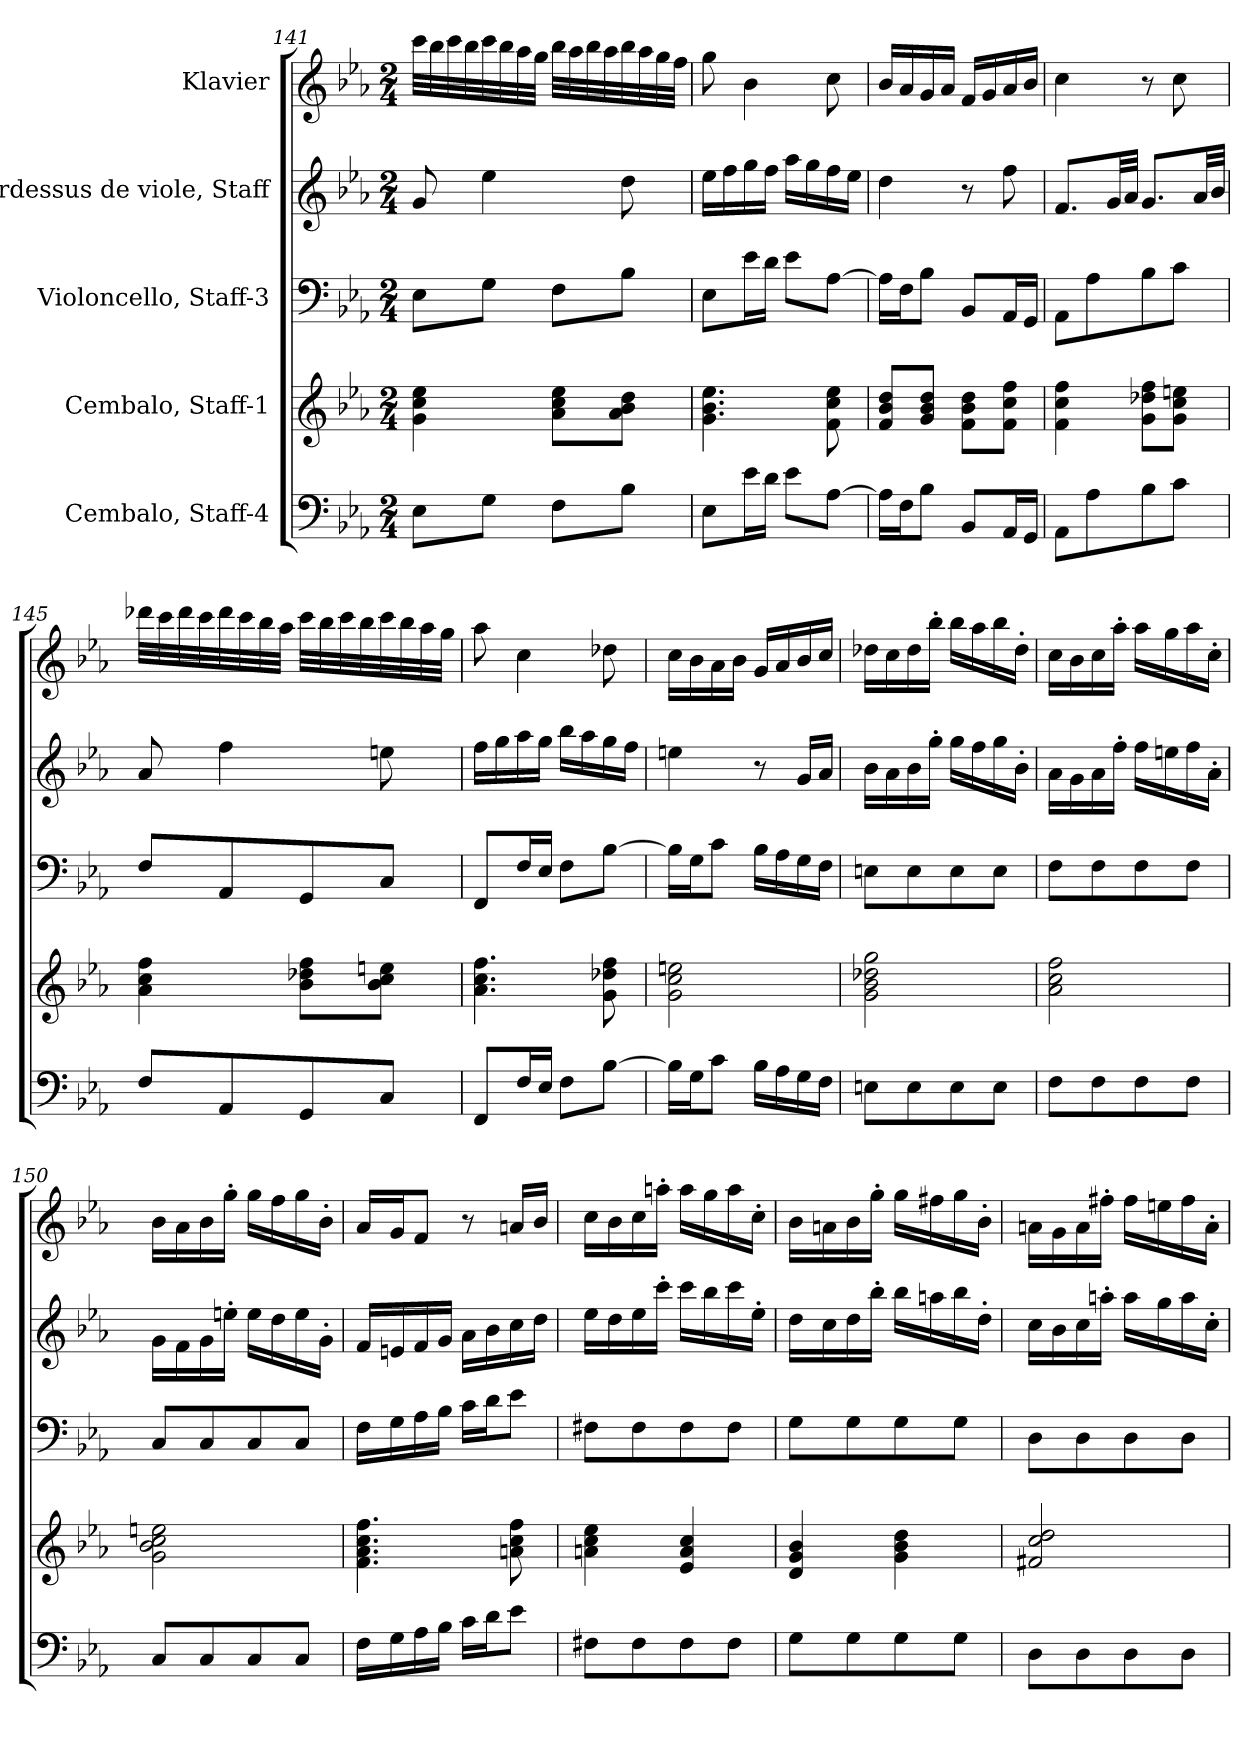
**kern	**kern	**kern	**kern	**kern
*part5	*part4	*part3	*part2	*part1
*staff5	*staff4	*staff3	*staff2	*staff1
*I"Cembalo, Staff-4	*I"Cembalo, Staff-1	*I"Violoncello, Staff-3	*I"Pardessus de viole, Staff	*I"Klavier
*clefF4	*clefG2	*clefF4	*clefG2	*clefG2
*ITrd7c12	*	*	*	*
*k[b-e-a-]	*k[b-e-a-]	*k[b-e-a-]	*k[b-e-a-]	*k[b-e-a-]
*M2/4	*M2/4	*M2/4	*M2/4	*M2/4
=141	=141	=141	=141	=141
8EE-\L	4g\ 4cc\ 4ee-\	8E-\L	8g/	32ccc\LLL
.	.	.	.	32bb-\
.	.	.	.	32ccc\
.	.	.	.	32bb-\
8GG\J	.	8G\J	4ee-\	32ccc\
.	.	.	.	32bb-\
.	.	.	.	32aa-\
.	.	.	.	32gg\JJJ
8FF\L	8a-\ 8cc\ 8ee-\L	8F\L	.	32bb-\LLL
.	.	.	.	32aa-\
.	.	.	.	32bb-\
.	.	.	.	32aa-\
8BB-\J	8a-\ 8b-\ 8dd\J	8B-\J	8dd\	32bb-\
.	.	.	.	32aa-\
.	.	.	.	32gg\
.	.	.	.	32ff\JJJ
=142	=142	=142	=142	=142
8EE-\L	4.g\ 4.b-\ 4.ee-\	8E-\L	16ee-\LL	8gg\
.	.	.	16ff\	.
16E-\L	.	16e-\L	16gg\	4b-\
16D\JJ	.	16d\JJ	16ff\JJ	.
8E-\L	.	8e-\L	16aa-\LL	.
.	.	.	16gg\	.
[8AA-\J	8f\ 8cc\ 8ee-\	[8A-\J	16ff\	8cc\
.	.	.	16ee-\JJ	.
!!LO:LB:g=z
=143	=143	=143	=143	=143
16AA-\LL]	8f/ 8b-/ 8dd/L	16A-\LL]	4dd\	16b-/LL
16FF\J	.	16F\J	.	16a-/
8BB-\J	8g/ 8b-/ 8dd/J	8B-\J	.	16g/
.	.	.	.	16a-/JJ
8BBB-/L	8f\ 8b-\ 8dd\L	8BB-/L	8r	16f/LL
.	.	.	.	16g/
16AAA-/L	8f\ 8cc\ 8ff\J	16AA-/L	8ff\	16a-/
16GGG/JJ	.	16GG/JJ	.	16b-/JJ
=144	=144	=144	=144	=144
8AAA-\L	4f\ 4cc\ 4ff\	8AA-\L	8.f/L	4cc\
8AA-\	.	8A-\	.	.
.	.	.	32g/LL	.
.	.	.	32a-/JJJ	.
8BB-\	8g\ 8dd-X\ 8ff\L	8B-\	8.g/L	8r
8C\J	8g\ 8cc\ 8een\J	8c\J	.	8cc\
.	.	.	32a-/LL	.
.	.	.	32b-/JJJ	.
=145	=145	=145	=145	=145
8FF/L	4a-\ 4cc\ 4ff\	8F/L	8a-/	32ddd-X\LLL
.	.	.	.	32ccc\
.	.	.	.	32ddd-\
.	.	.	.	32ccc\
8AAA-/	.	8AA-/	4ff\	32ddd-\
.	.	.	.	32ccc\
.	.	.	.	32bb-\
.	.	.	.	32aa-\JJJ
8GGG/	8b-\ 8dd-X\ 8ff\L	8GG/	.	32ccc\LLL
.	.	.	.	32bb-\
.	.	.	.	32ccc\
.	.	.	.	32bb-\
8CC/J	8b-\ 8cc\ 8een\J	8C/J	8een\	32ccc\
.	.	.	.	32bb-\
.	.	.	.	32aa-\
.	.	.	.	32gg\JJJ
!!LO:PB:g=z
=146	=146	=146	=146	=146
8FFF/L	4.a-\ 4.cc\ 4.ff\	8FF/L	16ff\LL	8aa-\
.	.	.	16gg\	.
16FF/L	.	16F/L	16aa-\	4cc\
16EE-/JJ	.	16E-/JJ	16gg\JJ	.
8FF\L	.	8F\L	16bb-\LL	.
.	.	.	16aa-\	.
[8BB-\J	8g\ 8dd-X\ 8ff\	[8B-\J	16gg\	8dd-X\
.	.	.	16ff\JJ	.
=147	=147	=147	=147	=147
16BB-\LL]	2g\ 2cc\ 2een\	16B-\LL]	4een\	16cc\LL
16GG\J	.	16G\J	.	16b-\
8C\J	.	8c\J	.	16a-\
.	.	.	.	16b-\JJ
16BB-\LL	.	16B-\LL	8r	16g/LL
16AA-\	.	16A-\	.	16a-/
16GG\	.	16G\	16g/LL	16b-/
16FF\JJ	.	16F\JJ	16a-/JJ	16cc/JJ
=148	=148	=148	=148	=148
8EEn\L	2g\ 2b-\ 2dd-X\ 2gg\	8En\L	16b-\LL	16dd-X\LL
.	.	.	16a-\	16cc\
8EE\	.	8E\	16b-\	16dd-\
.	.	.	16gg'\JJ	16bb-'\JJ
8EE\	.	8E\	16gg\LL	16bb-\LL
.	.	.	16ff\	16aa-\
8EE\J	.	8E\J	16gg\	16bb-\
.	.	.	16b-'\JJ	16dd-'\JJ
=149	=149	=149	=149	=149
8FF\L	2a-\ 2cc\ 2ff\	8F\L	16a-\LL	16cc\LL
.	.	.	16g\	16b-\
8FF\	.	8F\	16a-\	16cc\
.	.	.	16ff'\JJ	16aa-'\JJ
8FF\	.	8F\	16ff\LL	16aa-\LL
.	.	.	16een\	16gg\
8FF\J	.	8F\J	16ff\	16aa-\
.	.	.	16a-'\JJ	16cc'\JJ
!!LO:LB:g=z
=150	=150	=150	=150	=150
8CC/L	2g\ 2b-\ 2cc\ 2een\	8C/L	16g\LL	16b-\LL
.	.	.	16f\	16a-\
8CC/	.	8C/	16g\	16b-\
.	.	.	16een'\JJ	16gg'\JJ
8CC/	.	8C/	16ee\LL	16gg\LL
.	.	.	16dd\	16ff\
8CC/J	.	8C/J	16ee\	16gg\
.	.	.	16g'\JJ	16b-'\JJ
=151	=151	=151	=151	=151
16FF\LL	4.f\ 4.a-\ 4.cc\ 4.ff\	16F\LL	16f/LL	16a-/LL
16GG\	.	16G\	16en/	16g/J
16AA-\	.	16A-\	16f/	8f/J
16BB-\JJ	.	16B-\JJ	16g/JJ	.
16C\LL	.	16c\LL	16a-\LL	8r
16D\J	.	16d\J	16b-\	.
8E-\J	8an\ 8cc\ 8ff\	8e-\J	16cc\	16an/LL
.	.	.	16dd\JJ	16b-/JJ
=152	=152	=152	=152	=152
8FF#X\L	4an\ 4cc\ 4ee-\	8F#X\L	16ee-\LL	16cc\LL
.	.	.	16dd\	16b-\
8FF#\	.	8F#\	16ee-\	16cc\
.	.	.	16ccc'\JJ	16aan'\JJ
8FF#\	4e-/ 4a/ 4cc/	8F#\	16ccc\LL	16aa\LL
.	.	.	16bb-\	16gg\
8FF#\J	.	8F#\J	16ccc\	16aa\
.	.	.	16ee-'\JJ	16cc'\JJ
=153	=153	=153	=153	=153
8GG\L	4d/ 4g/ 4b-/	8G\L	16dd\LL	16b-\LL
.	.	.	16cc\	16an\
8GG\	.	8G\	16dd\	16b-\
.	.	.	16bb-'\JJ	16gg'\JJ
8GG\	4g\ 4b-\ 4dd\	8G\	16bb-\LL	16gg\LL
.	.	.	16aan\	16ff#X\
8GG\J	.	8G\J	16bb-\	16gg\
.	.	.	16dd'\JJ	16b-'\JJ
!!LO:PB:g=z
=154	=154	=154	=154	=154
8DD\L	2f#X/ 2cc/ 2dd/	8D\L	16cc\LL	16an\LL
.	.	.	16b-\	16g\
8DD\	.	8D\	16cc\	16a\
.	.	.	16aan'\JJ	16ff#X'\JJ
8DD\	.	8D\	16aa\LL	16ff#\LL
.	.	.	16gg\	16een\
8DD\J	.	8D\J	16aa\	16ff#\
.	.	.	16cc'\JJ	16a'\JJ
=	=	=	=	=
*-	*-	*-	*-	*-
